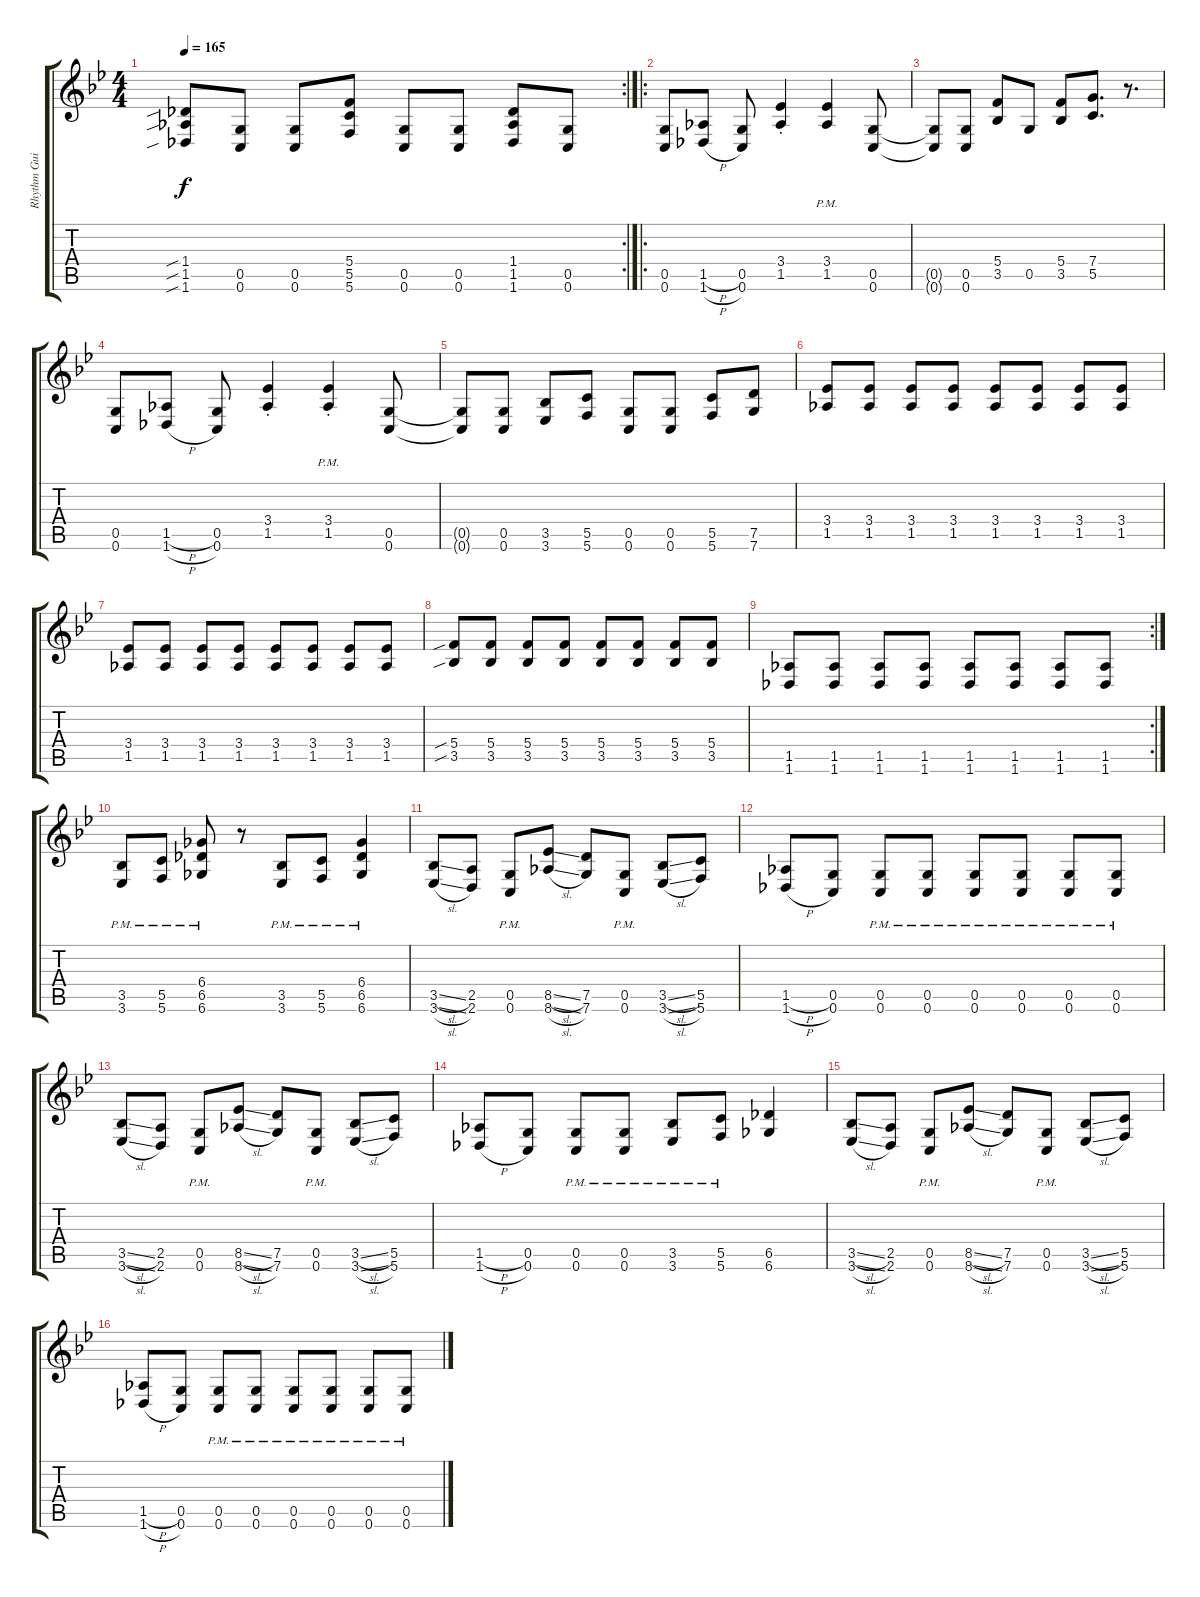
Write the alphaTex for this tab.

\track ("Rhythm Guitar" "Rhythm Gui") {instrument distortionguitar}
\staff {score tabs}
\tuning (D4 A3 F3 C3 G2 C2) {hide}
\rc 2
\ts (4 4)
\tempo 165
\clef g2
\ks bb
(1.4{sib} 1.5{sib} 1.6{sib}).8{dy f} (0.5 0.6).8 (0.5 0.6).8 (5.4 5.5 5.6).8 (0.5 0.6).8 (0.5 0.6).8 (1.4 1.5 1.6).8 (0.5 0.6).8 |
\ro
(0.5 0.6).8 (1.5{h} 1.6{h}).8 (0.5 0.6).8 (3.4{st} 1.5{st}).4 (3.4{pm} 1.5{pm}).4 (0.5 0.6).8 |
(0.5{t} 0.6{t}).8 (0.5 0.6).8 (5.4 3.5).8 0.5.8 (5.4 3.5).8 (7.4 5.5).8{d} r.8{d} |
(0.5 0.6).8 (1.5{h} 1.6{h}).8 (0.5 0.6).8 (3.4{st} 1.5{st}).4 (3.4{pm st} 1.5{pm st}).4 (0.5 0.6).8 |
(0.5{t} 0.6{t}).8 (0.5 0.6).8 (3.5 3.6).8 (5.5 5.6).8 (0.5 0.6).8 (0.5 0.6).8 (5.5 5.6).8 (7.5 7.6).8 |
(3.4 1.5).8 (3.4 1.5).8 (3.4 1.5).8 (3.4 1.5).8 (3.4 1.5).8 (3.4 1.5).8 (3.4 1.5).8 (3.4 1.5).8 |
(3.4 1.5).8 (3.4 1.5).8 (3.4 1.5).8 (3.4 1.5).8 (3.4 1.5).8 (3.4 1.5).8 (3.4 1.5).8 (3.4 1.5).8 |
(5.4{sib} 3.5{sib}).8 (5.4 3.5).8 (5.4 3.5).8 (5.4 3.5).8 (5.4 3.5).8 (5.4 3.5).8 (5.4 3.5).8 (5.4 3.5).8 |
\rc 2
(1.5 1.6).8 (1.5 1.6).8 (1.5 1.6).8 (1.5 1.6).8 (1.5 1.6).8 (1.5 1.6).8 (1.5 1.6).8 (1.5 1.6).8 |
(3.5{pm} 3.6{pm}).8 (5.5{pm} 5.6{pm}).8 (6.4{pm} 6.5{pm} 6.6{pm}).8 r.8 (3.5{pm} 3.6{pm}).8 (5.5{pm} 5.6{pm}).8 (6.4{pm} 6.5{pm} 6.6{pm}).4 |
(3.5{sl} 3.6{sl}).8 (2.5 2.6).8 (0.5{pm} 0.6{pm}).8 (8.5{sl} 8.6{sl}).8 (7.5 7.6).8 (0.5{pm} 0.6{pm}).8 (3.5{sl} 3.6{sl}).8 (5.5 5.6).8 |
(1.5{h} 1.6{h}).8 (0.5 0.6).8 (0.5{pm} 0.6{pm}).8 (0.5{pm} 0.6{pm}).8 (0.5{pm} 0.6{pm}).8 (0.5{pm} 0.6{pm}).8 (0.5{pm} 0.6{pm}).8 (0.5{pm} 0.6{pm}).8 |
(3.5{sl} 3.6{sl}).8 (2.5 2.6).8 (0.5{pm} 0.6{pm}).8 (8.5{sl} 8.6{sl}).8 (7.5 7.6).8 (0.5{pm} 0.6{pm}).8 (3.5{sl} 3.6{sl}).8 (5.5 5.6).8 |
(1.5{h} 1.6{h}).8 (0.5 0.6).8 (0.5{pm} 0.6{pm}).8 (0.5{pm} 0.6{pm}).8 (3.5{pm} 3.6{pm}).8 (5.5{pm} 5.6{pm}).8 (6.5 6.6).4 |
(3.5{sl} 3.6{sl}).8 (2.5 2.6).8 (0.5{pm} 0.6{pm}).8 (8.5{sl} 8.6{sl}).8 (7.5 7.6).8 (0.5{pm} 0.6{pm}).8 (3.5{sl} 3.6{sl}).8 (5.5 5.6).8 |
(1.5{h} 1.6{h}).8 (0.5 0.6).8 (0.5{pm} 0.6{pm}).8 (0.5{pm} 0.6{pm}).8 (0.5{pm} 0.6{pm}).8 (0.5{pm} 0.6{pm}).8 (0.5{pm} 0.6{pm}).8 (0.5{pm} 0.6{pm}).8
